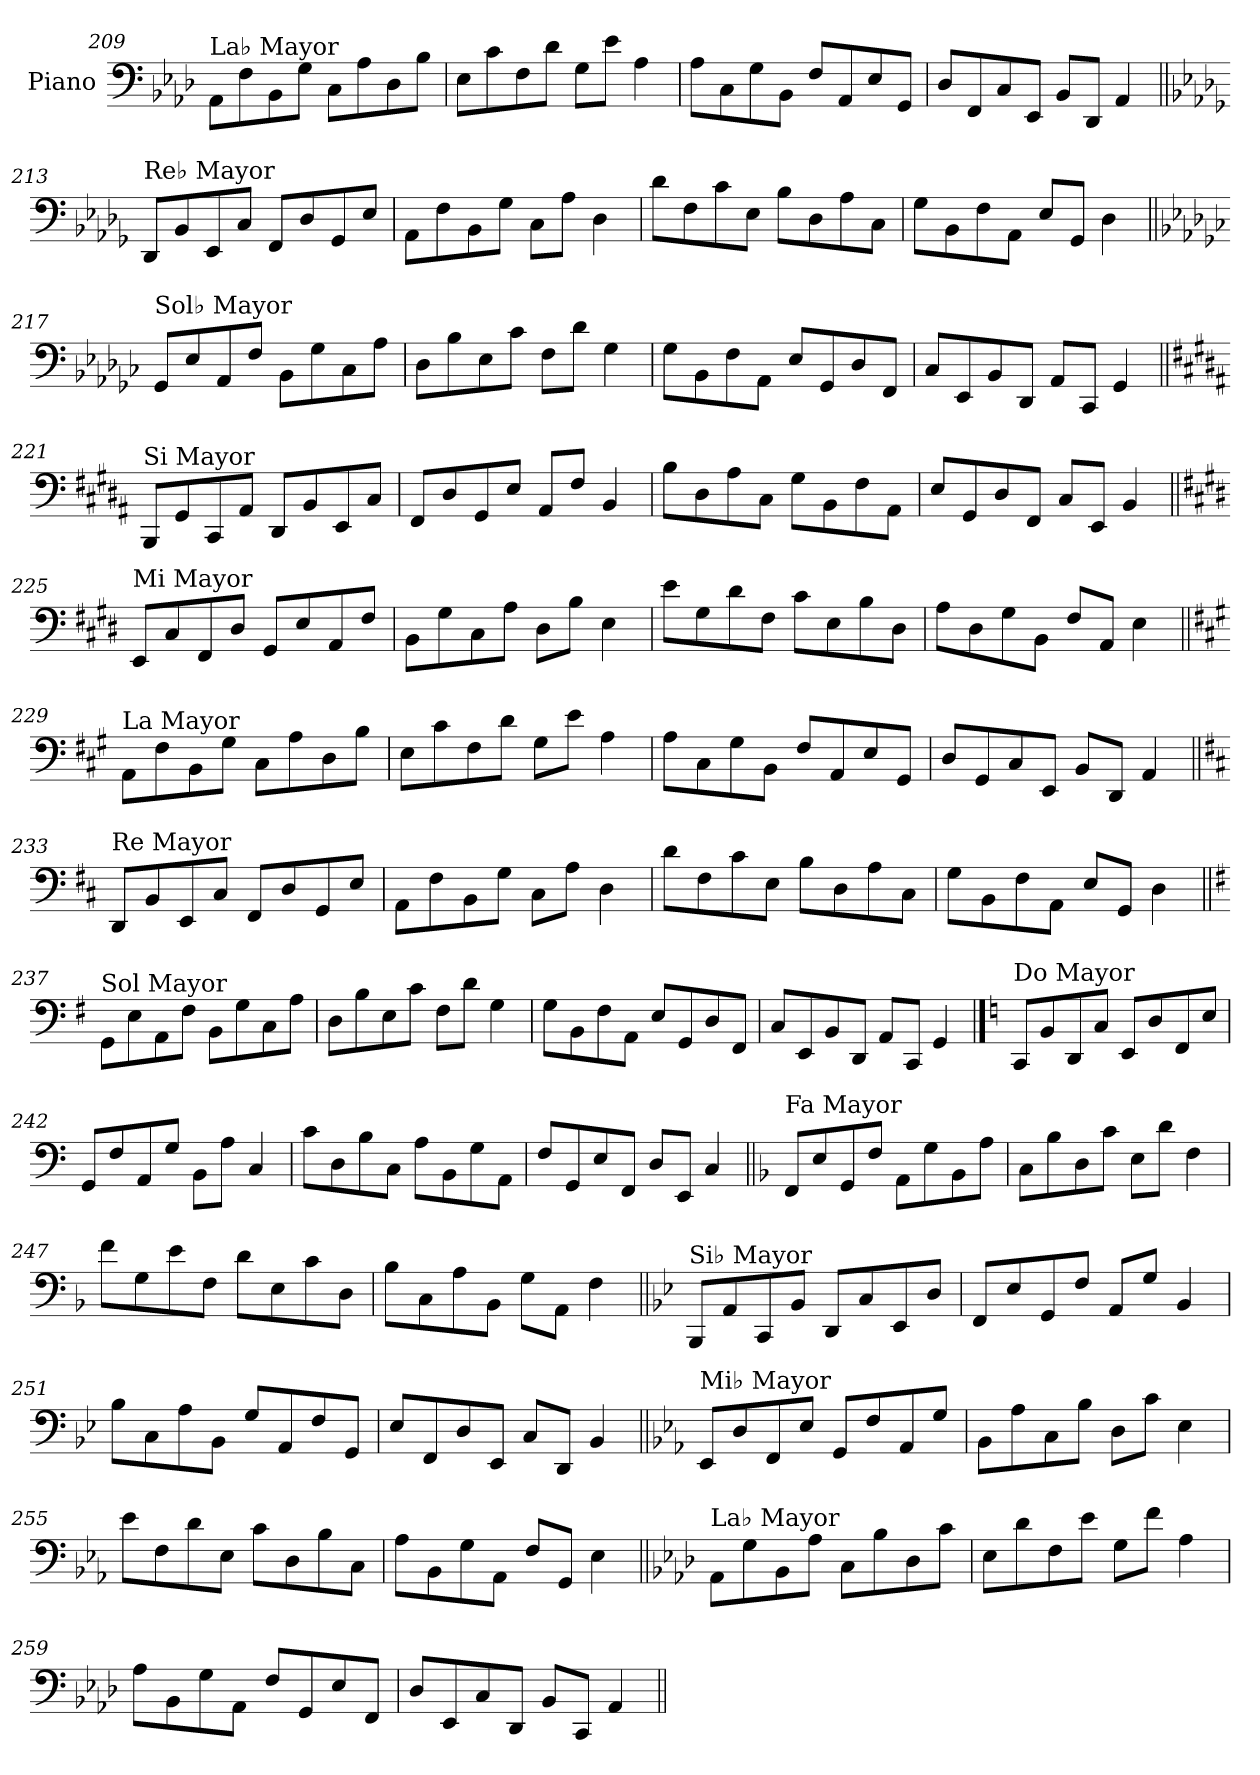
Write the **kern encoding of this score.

**kern
*part1
*staff1
*I"Piano
*I'Pno.
!!LO:LB:g=z
*clefF4
*k[b-e-a-d-]
=209
!LO:TX:a:t=La♭ Mayor
8AA-\L
8F\
8BB-\
8G\J
8C\L
8A-\
8D-\
8B-\J
=210
8E-\L
8c\
8F\
8d-\J
8G\L
8e-\J
4A-\
=211
8A-\L
8C\
8G\
8BB-\J
8F/L
8AA-/
8E-/
8GG/J
=212
8D-/L
8FF/
8C/
8EE-/J
8BB-/L
8DD-/J
4AA-/
!!LO:LB:g=z
=213||
*k[b-e-a-d-g-]
!LO:TX:a:t=Re♭ Mayor
8DD-/L
8BB-/
8EE-/
8C/J
8FF/L
8D-/
8GG-/
8E-/J
=214
8AA-\L
8F\
8BB-\
8G-\J
8C\L
8A-\J
4D-\
=215
8d-\L
8F\
8c\
8E-\J
8B-\L
8D-\
8A-\
8C\J
=216
8G-\L
8BB-\
8F\
8AA-\J
8E-/L
8GG-/J
4D-\
!!LO:LB:g=z
=217||
*k[b-e-a-d-g-c-]
!LO:TX:a:t=Sol♭ Mayor
8GG-/L
8E-/
8AA-/
8F/J
8BB-\L
8G-\
8C-\
8A-\J
=218
8D-\L
8B-\
8E-\
8c-\J
8F\L
8d-\J
4G-\
=219
8G-\L
8BB-\
8F\
8AA-\J
8E-/L
8GG-/
8D-/
8FF/J
=220
8C-/L
8EE-/
8BB-/
8DD-/J
8AA-/L
8CC-/J
4GG-/
!!LO:LB:g=z
=221||
*k[f#c#g#d#a#]
!LO:TX:a:t=Si Mayor
8BBB/L
8GG#/
8CC#/
8AA#/J
8DD#/L
8BB/
8EE/
8C#/J
=222
8FF#/L
8D#/
8GG#/
8E/J
8AA#/L
8F#/J
4BB/
=223
8B\L
8D#\
8A#\
8C#\J
8G#\L
8BB\
8F#\
8AA#\J
=224
8E/L
8GG#/
8D#/
8FF#/J
8C#/L
8EE/J
4BB/
!!LO:LB:g=z
=225||
*k[f#c#g#d#]
!LO:TX:a:t=Mi Mayor
8EE/L
8C#/
8FF#/
8D#/J
8GG#/L
8E/
8AA/
8F#/J
=226
8BB\L
8G#\
8C#\
8A\J
8D#\L
8B\J
4E\
=227
8e\L
8G#\
8d#\
8F#\J
8c#\L
8E\
8B\
8D#\J
=228
8A\L
8D#\
8G#\
8BB\J
8F#/L
8AA/J
4E\
!!LO:LB:g=z
=229||
*k[f#c#g#]
!LO:TX:a:t=La Mayor
8AA\L
8F#\
8BB\
8G#\J
8C#\L
8A\
8D\
8B\J
=230
8E\L
8c#\
8F#\
8d\J
8G#\L
8e\J
4A\
=231
8A\L
8C#\
8G#\
8BB\J
8F#/L
8AA/
8E/
8GG#/J
=232
8D/L
8GG#/
8C#/
8EE/J
8BB/L
8DD/J
4AA/
!!LO:LB:g=z
=233||
*k[f#c#]
!LO:TX:a:t=Re Mayor
8DD/L
8BB/
8EE/
8C#/J
8FF#/L
8D/
8GG/
8E/J
=234
8AA\L
8F#\
8BB\
8G\J
8C#\L
8A\J
4D\
=235
8d\L
8F#\
8c#\
8E\J
8B\L
8D\
8A\
8C#\J
=236
8G\L
8BB\
8F#\
8AA\J
8E/L
8GG/J
4D\
!!LO:LB:g=z
=237||
*k[f#]
!LO:TX:a:t=Sol Mayor
8GG\L
8E\
8AA\
8F#\J
8BB\L
8G\
8C\
8A\J
=238
8D\L
8B\
8E\
8c\J
8F#\L
8d\J
4G\
=239
8G\L
8BB\
8F#\
8AA\J
8E/L
8GG/
8D/
8FF#/J
=240
8C/L
8EE/
8BB/
8DD/J
8AA/L
8CC/J
4GG/
!!LO:PB:g=z
==241
*k[]
!LO:TX:a:t=Do Mayor
8CC/L
8BB/
8DD/
8C/J
8EE/L
8D/
8FF/
8E/J
=242
8GG/L
8F/
8AA/
8G/J
8BB\L
8A\J
4C/
=243
8c\L
8D\
8B\
8C\J
8A\L
8BB\
8G\
8AA\J
=244
8F/L
8GG/
8E/
8FF/J
8D/L
8EE/J
4C/
!!LO:LB:g=z
=245||
*k[b-]
!LO:TX:a:t=Fa Mayor
8FF/L
8E/
8GG/
8F/J
8AA\L
8G\
8BB-\
8A\J
=246
8C\L
8B-\
8D\
8c\J
8E\L
8d\J
4F\
=247
8f\L
8G\
8e\
8F\J
8d\L
8E\
8c\
8D\J
=248
8B-\L
8C\
8A\
8BB-\J
8G\L
8AA\J
4F\
!!LO:LB:g=z
=249||
*k[b-e-]
!LO:TX:a:t=Si♭ Mayor
8BBB-/L
8AA/
8CC/
8BB-/J
8DD/L
8C/
8EE-/
8D/J
=250
8FF/L
8E-/
8GG/
8F/J
8AA/L
8G/J
4BB-/
=251
8B-\L
8C\
8A\
8BB-\J
8G/L
8AA/
8F/
8GG/J
=252
8E-/L
8FF/
8D/
8EE-/J
8C/L
8DD/J
4BB-/
!!LO:LB:g=z
=253||
*k[b-e-a-]
!LO:TX:a:t=Mi♭ Mayor
8EE-/L
8D/
8FF/
8E-/J
8GG/L
8F/
8AA-/
8G/J
=254
8BB-\L
8A-\
8C\
8B-\J
8D\L
8c\J
4E-\
=255
8e-\L
8F\
8d\
8E-\J
8c\L
8D\
8B-\
8C\J
=256
8A-\L
8BB-\
8G\
8AA-\J
8F/L
8GG/J
4E-\
!!LO:LB:g=z
=257||
*k[b-e-a-d-]
!LO:TX:a:t=La♭ Mayor
8AA-\L
8G\
8BB-\
8A-\J
8C\L
8B-\
8D-\
8c\J
=258
8E-\L
8d-\
8F\
8e-\J
8G\L
8f\J
4A-\
=259
8A-\L
8BB-\
8G\
8AA-\J
8F/L
8GG/
8E-/
8FF/J
=260
8D-/L
8EE-/
8C/
8DD-/J
8BB-/L
8CC/J
4AA-/
=||
*-
